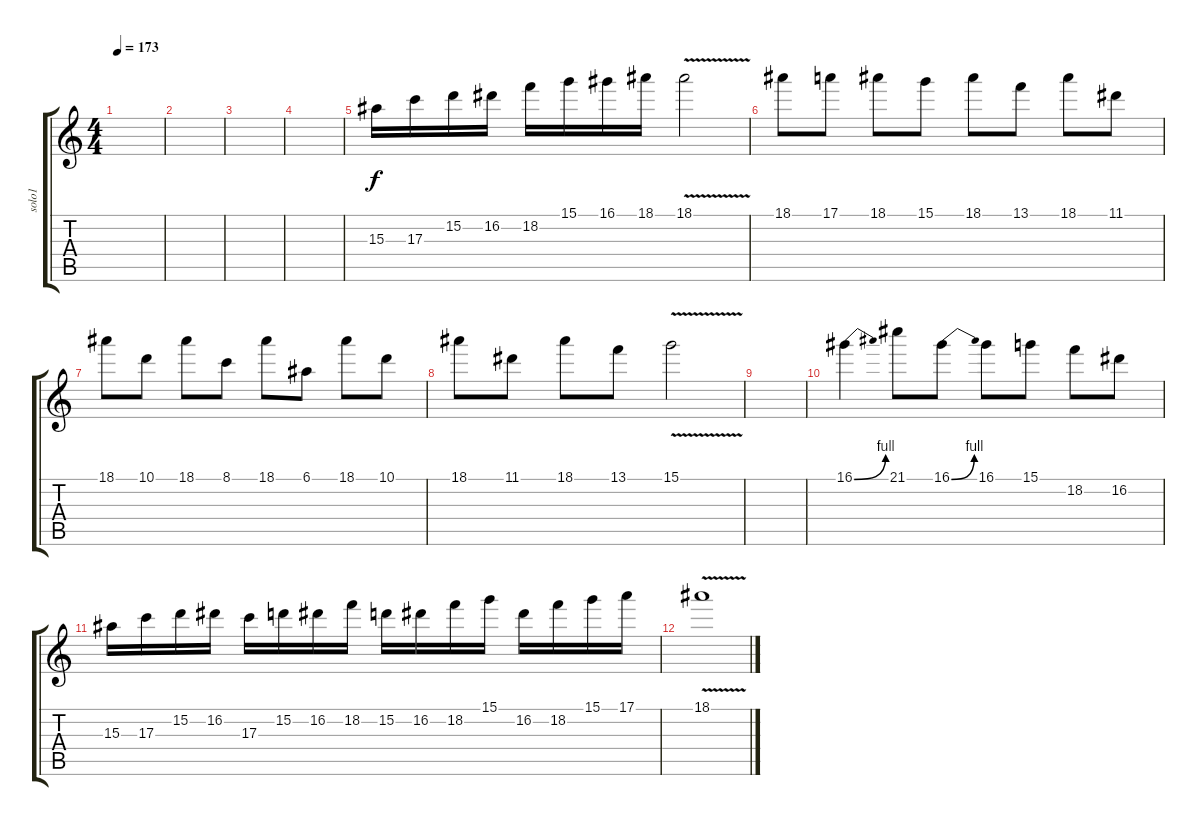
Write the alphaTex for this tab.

\track ("solo1" "solo1") {instrument distortionguitar}
\staff {score tabs}
\tuning (E4 B3 G3 D3 A2 E2) {hide}
\ts (4 4)
\tempo 173
\clef g2
\ks c
|
|
|
|
15.3.16 17.3.16 15.2.16 16.2.16 18.2.16 15.1.16 16.1.16 18.1.16 18.1{v}.2 |
18.1.8 17.1.8 18.1.8 15.1.8 18.1.8 13.1.8 18.1.8 11.1.8 |
18.1.8 10.1.8 18.1.8 8.1.8 18.1.8 6.1.8 18.1.8 10.1.8 |
18.1.8 11.1.8 18.1.8 13.1.8 15.1{v}.2 |
|
16.1{be (bend 0 0 60 4)}.4 21.1.8 16.1{be (bend 0 0 60 4)}.8 16.1.8 15.1.8 18.2.8 16.2.8 |
15.3.16 17.3.16 15.2.16 16.2.16 17.3.16 15.2.16 16.2.16 18.2.16 15.2.16 16.2.16 18.2.16 15.1.16 16.2.16 18.2.16 15.1.16 17.1.16 |
18.1{v}.1
